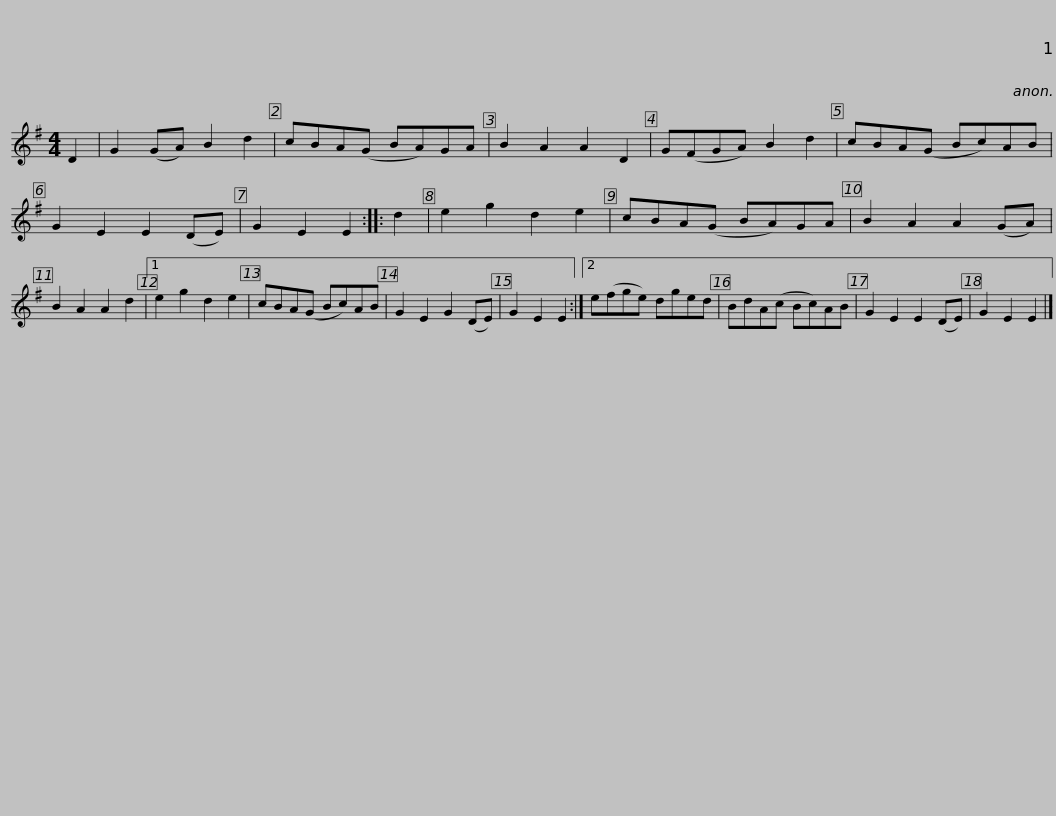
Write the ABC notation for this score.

X:1
L:1/8
M:4/4
I:linebreak $
K:Emin
V:1 treble
V:1
 D2 | G2 (GA) B2 d2 | cBA(G BA)GA | B2 A2 A2 D2 | G(FGA) B2 d2 | %5
 cBA(G Bc)AB | G2 E2 E2 (DE) | G2 E2 E2 :: d2 |$ e2 g2 d2 e2 | %10
 cBA(G BA)GA | B2 A2 A2 (GA) | B2 A2 A2 d2 |1 e2 g2 d2 e2 | cBA(G Bc)AB | %15
 G2 E2 G2 (DE) | G2 E2 E2 :|2$ e(fge) dged | BdA(c Bc)AB | G2 E2 E2 (DE) | %20
 G2 E2 E2 |] %21
